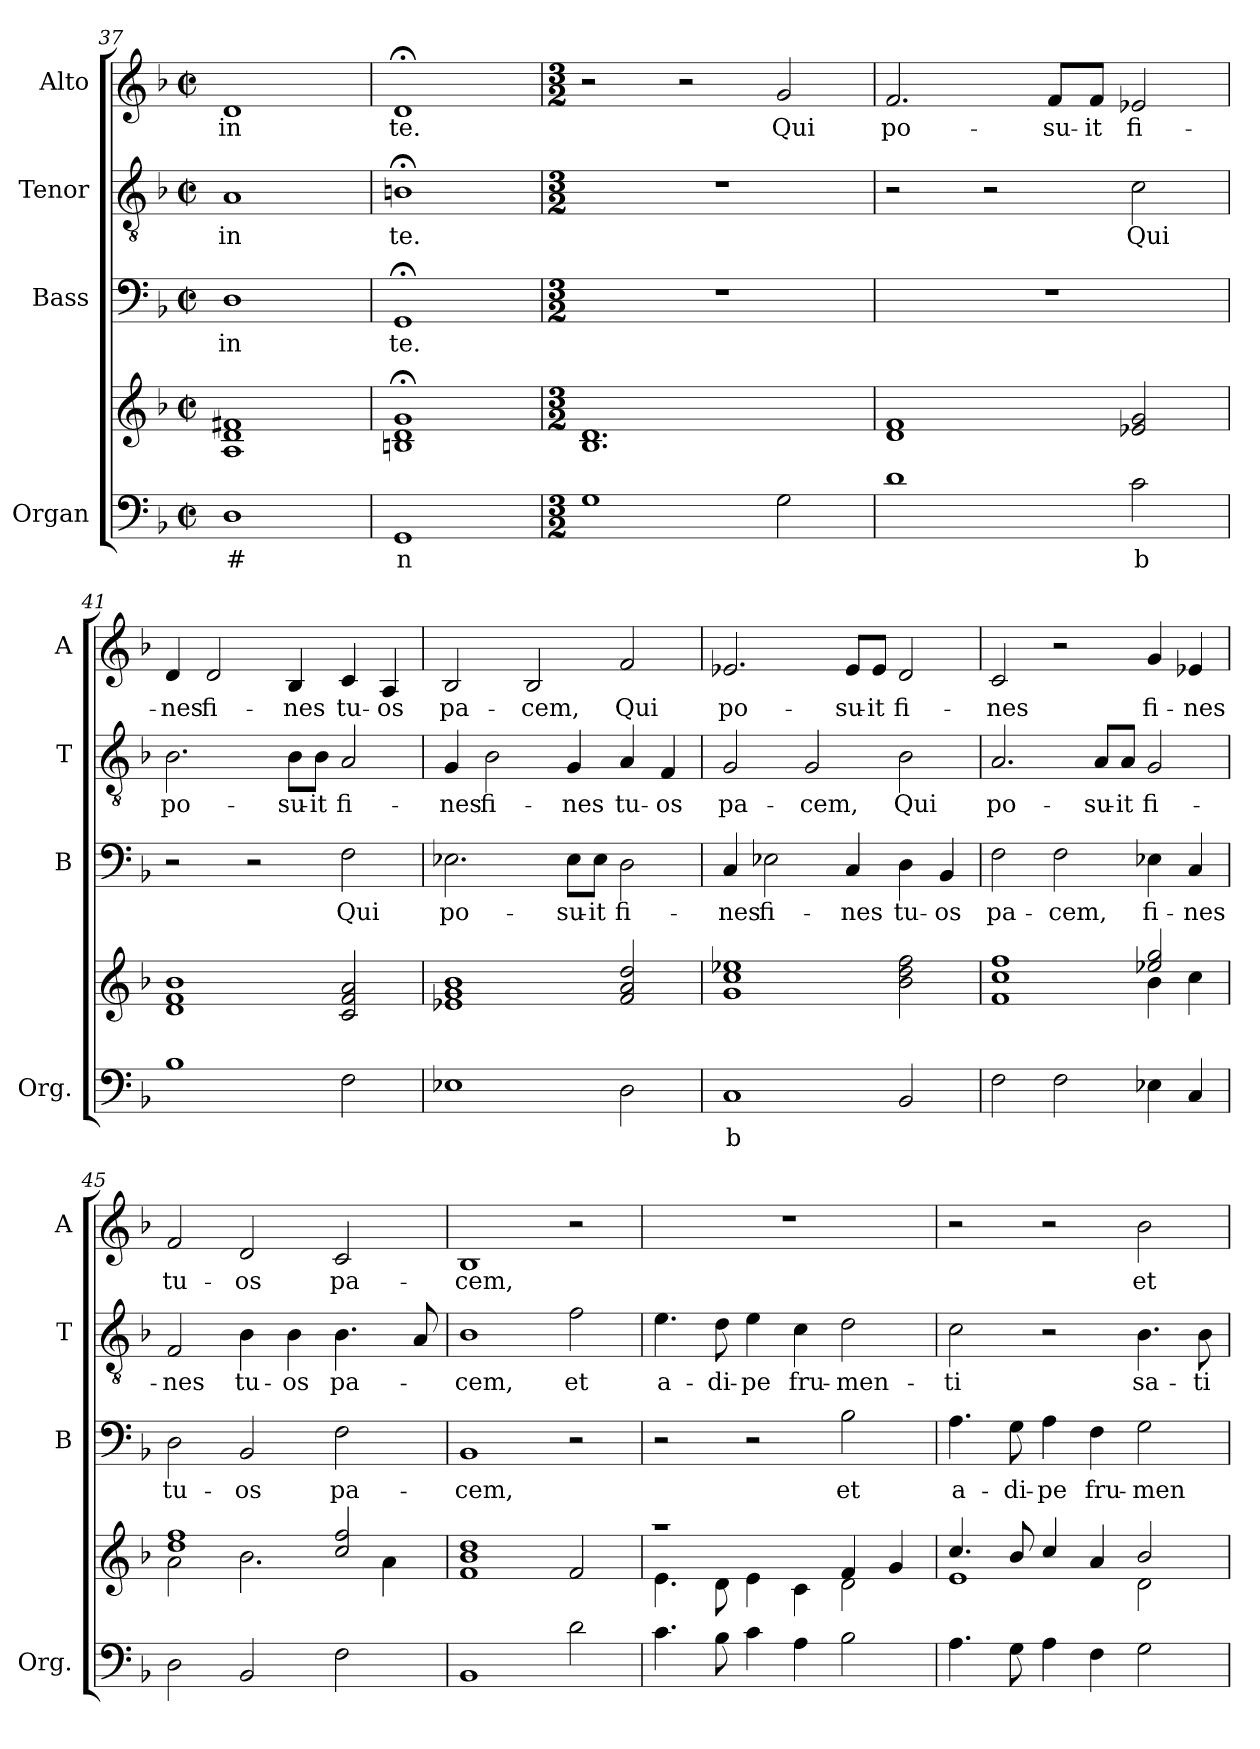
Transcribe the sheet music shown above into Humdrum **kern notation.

**kern	**text	**kern	**kern	**text	**kern	**text	**kern	**text
*part4	*part4	*part4	*part3	*part3	*part2	*part2	*part1	*part1
*staff5	*staff5	*staff4	*staff3	*staff3	*staff2	*staff2	*staff1	*staff1
*I"Organ	*	*	*I"Bass	*	*I"Tenor	*	*I"Alto	*
*I'Org.	*	*	*I'B	*	*I'T	*	*I'A	*
*clefF4	*	*clefG2	*clefF4	*	*clefGv2	*	*clefG2	*
*k[b-]	*	*k[b-]	*k[b-]	*	*k[b-]	*	*k[b-]	*
*F:	*	*F:	*F:	*	*F:	*	*F:	*
*M2/2	*	*M2/2	*M2/2	*	*M2/2	*	*M2/2	*
*met(c|)	*	*met(c|)	*met(c|)	*	*met(c|)	*	*met(c|)	*
=37	=37	=37	=37	=37	=37	=37	=37	=37
!	!LO:LY:b	!	!	!LO:LY:b	!	!LO:LY:b	!	!LO:LY:b
1D	#	1A! 1d! 1f#X!	1D	in	1A	in	1d	in
=38	=38	=38	=38	=38	=38	=38	=38	=38
!	!LO:LY:b	!	!	!LO:LY:b	!	!LO:LY:b	!	!LO:LY:b
1GG	n	1Bn!;< 1d!;< 1g!;<	1GG;<	te.	1Bn;<	te.	1d;<	te.
=39	=39	=39	=39	=39	=39	=39	=39	=39
*M3/2	*	*M3/2	*M3/2	*	*M3/2	*	*M3/2	*
1G	.	1.B-! 1.d!	1.r	.	1.r	.	2r	.
.	.	.	.	.	.	.	2r	.
!	!	!	!	!	!	!	!	!LO:LY:b
2G\	.	.	.	.	.	.	2g/	Qui
=40	=40	=40	=40	=40	=40	=40	=40	=40
!	!	!	!	!	!	!	!	!LO:LY:b
1d	.	1d! 1f!	1.r	.	2r	.	2.f/	po-
.	.	.	.	.	2r	.	.	.
!	!	!	!	!	!	!	!	!LO:LY:b
.	.	.	.	.	.	.	8f/L	-su-
!	!	!	!	!	!	!	!	!LO:LY:b
.	.	.	.	.	.	.	8f/J	-it
!	!LO:LY:b	!	!	!	!	!LO:LY:b	!	!LO:LY:b
2c\	b	2e-X!/ 2g!/	.	.	2c\	Qui	2e-X/	fi-
!!LO:PB:g=z
=41	=41	=41	=41	=41	=41	=41	=41	=41
!	!	!	!	!	!	!LO:LY:b	!	!LO:LY:b
1B-	.	1d! 1f! 1b-!	2r	.	2.B-\	po-	4d/	-nes
!	!	!	!	!	!	!	!	!LO:LY:b
.	.	.	.	.	.	.	2d/	fi-
.	.	.	2r	.	.	.	.	.
!	!	!	!	!	!	!LO:LY:b	!	!LO:LY:b
.	.	.	.	.	8B-\L	-su-	4B-/	-nes
!	!	!	!	!	!	!LO:LY:b	!	!
.	.	.	.	.	8B-\J	-it	.	.
!	!	!	!	!LO:LY:b	!	!LO:LY:b	!	!LO:LY:b
2F\	.	2c!/ 2f!/ 2a!/	2F\	Qui	2A/	fi-	4c/	tu-
!	!	!	!	!	!	!	!	!LO:LY:b
.	.	.	.	.	.	.	4A/	-os
=42	=42	=42	=42	=42	=42	=42	=42	=42
!	!	!	!	!LO:LY:b	!	!LO:LY:b	!	!LO:LY:b
1E-X	.	1e-X! 1g! 1b-!	2.E-X\	po-	4G/	-nes	2B-/	pa-
!	!	!	!	!	!	!LO:LY:b	!	!
.	.	.	.	.	2B-\	fi-	.	.
!	!	!	!	!	!	!	!	!LO:LY:b
.	.	.	.	.	.	.	2B-/	-cem,
!	!	!	!	!LO:LY:b	!	!LO:LY:b	!	!
.	.	.	8E-\L	-su-	4G/	-nes	.	.
!	!	!	!	!LO:LY:b	!	!	!	!
.	.	.	8E-\J	-it	.	.	.	.
!	!	!	!	!LO:LY:b	!	!LO:LY:b	!	!LO:LY:b
2D\	.	2f!/ 2a!/ 2dd!/	2D\	fi-	4A/	tu-	2f/	Qui
!	!	!	!	!	!	!LO:LY:b	!	!
.	.	.	.	.	4F/	-os	.	.
=43	=43	=43	=43	=43	=43	=43	=43	=43
!	!LO:LY:b	!	!	!LO:LY:b	!	!LO:LY:b	!	!LO:LY:b
1C	b	1g! 1cc! 1ee-X!	4C/	-nes	2G/	pa-	2.e-X/	po-
!	!	!	!	!LO:LY:b	!	!	!	!
.	.	.	2E-X\	fi-	.	.	.	.
!	!	!	!	!	!	!LO:LY:b	!	!
.	.	.	.	.	2G/	-cem,	.	.
!	!	!	!	!LO:LY:b	!	!	!	!LO:LY:b
.	.	.	4C/	-nes	.	.	8e-/L	-su-
!	!	!	!	!	!	!	!	!LO:LY:b
.	.	.	.	.	.	.	8e-/J	-it
!	!	!	!	!LO:LY:b	!	!LO:LY:b	!	!LO:LY:b
2BB-/	.	2b-!\ 2dd!\ 2ff!\	4D\	tu-	2B-\	Qui	2d/	fi-
!	!	!	!	!LO:LY:b	!	!	!	!
.	.	.	4BB-/	-os	.	.	.	.
=44	=44	=44	=44	=44	=44	=44	=44	=44
*	*	*^	*	*	*	*	*	*
!	!	!	!	!	!LO:LY:b	!	!LO:LY:b	!	!LO:LY:b
2F\	.	1cc! 1ff!	1f!	2F\	pa-	2.A/	po-	2c/	-nes
!	!	!	!	!	!LO:LY:b	!	!	!	!
2F\	.	.	.	2F\	-cem,	.	.	2r	.
!	!	!	!	!	!	!	!LO:LY:b	!	!
.	.	.	.	.	.	8A/L	-su-	.	.
!	!	!	!	!	!	!	!LO:LY:b	!	!
.	.	.	.	.	.	8A/J	-it	.	.
!	!	!	!	!	!LO:LY:b	!	!LO:LY:b	!	!LO:LY:b
4E-X\	.	2ee-X!/ 2gg!/	4b-!\	4E-X\	fi-	2G/	fi-	4g/	fi-
!	!	!	!	!	!LO:LY:b	!	!	!	!LO:LY:b
4C/	.	.	4cc!\	4C/	-nes	.	.	4e-X/	-nes
!!LO:PB:g=z
=45	=45	=45	=45	=45	=45	=45	=45	=45	=45
!	!	!	!	!	!LO:LY:b	!	!LO:LY:b	!	!LO:LY:b
2D\	.	1dd! 1ff!	2a!\	2D\	tu-	2F/	-nes	2f/	tu-
!	!	!	!	!	!LO:LY:b	!	!LO:LY:b	!	!LO:LY:b
2BB-/	.	.	2.b-!\	2BB-/	-os	4B-\	tu-	2d/	-os
!	!	!	!	!	!	!	!LO:LY:b	!	!
.	.	.	.	.	.	4B-\	-os	.	.
!	!	!	!	!	!LO:LY:b	!	!LO:LY:b	!	!LO:LY:b
2F\	.	2cc!/ 2ff!/	.	2F\	pa-	4.B-\	pa-	2c/	pa-
.	.	.	4a!\	.	.	.	.	.	.
.	.	.	.	.	.	8A/	.	.	.
*	*	*v	*v	*	*	*	*	*	*
=46	=46	=46	=46	=46	=46	=46	=46	=46
!	!	!	!	!LO:LY:b	!	!LO:LY:b	!	!LO:LY:b
1BB-	.	1f! 1b-! 1dd!	1BB-	-cem,	1B-	-cem,	1B-	-cem,
!	!	!	!	!	!	!LO:LY:b	!	!
2d\	.	2f!/	2r	.	2f\	et	2r	.
=47	=47	=47	=47	=47	=47	=47	=47	=47
*	*	*^	*	*	*	*	*	*
!	!	!	!	!	!	!	!LO:LY:b	!	!
4.c\	.	1raa	4.e!\	2r	.	4.e\	a-	1.r	.
!	!	!	!	!	!	!	!LO:LY:b	!	!
8B-\	.	.	8d!\	.	.	8d\	-di-	.	.
!	!	!	!	!	!	!	!LO:LY:b	!	!
4c\	.	.	4e!\	2r	.	4e\	-pe	.	.
!	!	!	!	!	!	!	!LO:LY:b	!	!
4A\	.	.	4c!\	.	.	4c\	fru-	.	.
!	!	!	!	!	!LO:LY:b	!	!LO:LY:b	!	!
2B-\	.	4f!/	2d!\	2B-\	et	2d\	-men-	.	.
.	.	4g!/	.	.	.	.	.	.	.
=48	=48	=48	=48	=48	=48	=48	=48	=48	=48
!	!	!	!	!	!LO:LY:b	!	!LO:LY:b	!	!
4.A\	.	4.cc!/	1e!	4.A\	a-	2c\	-ti	2r	.
!	!	!	!	!	!LO:LY:b	!	!	!	!
8G\	.	8b-!/	.	8G\	-di-	.	.	.	.
!	!	!	!	!	!LO:LY:b	!	!	!	!
4A\	.	4cc!/	.	4A\	-pe	2r	.	2r	.
!	!	!	!	!	!LO:LY:b	!	!	!	!
4F\	.	4a!/	.	4F\	fru-	.	.	.	.
!	!	!	!	!	!LO:LY:b	!	!LO:LY:b	!	!LO:LY:b
2G\	.	2b-!/	2d!\	2G\	-men-	4.B-\	sa-	2b-\	et
!	!	!	!	!	!	!	!LO:LY:b	!	!
.	.	.	.	.	.	8B-\	-ti-	.	.
*	*	*v	*v	*	*	*	*	*	*
=	=	=	=	=	=	=	=	=
*-	*-	*-	*-	*-	*-	*-	*-	*-
